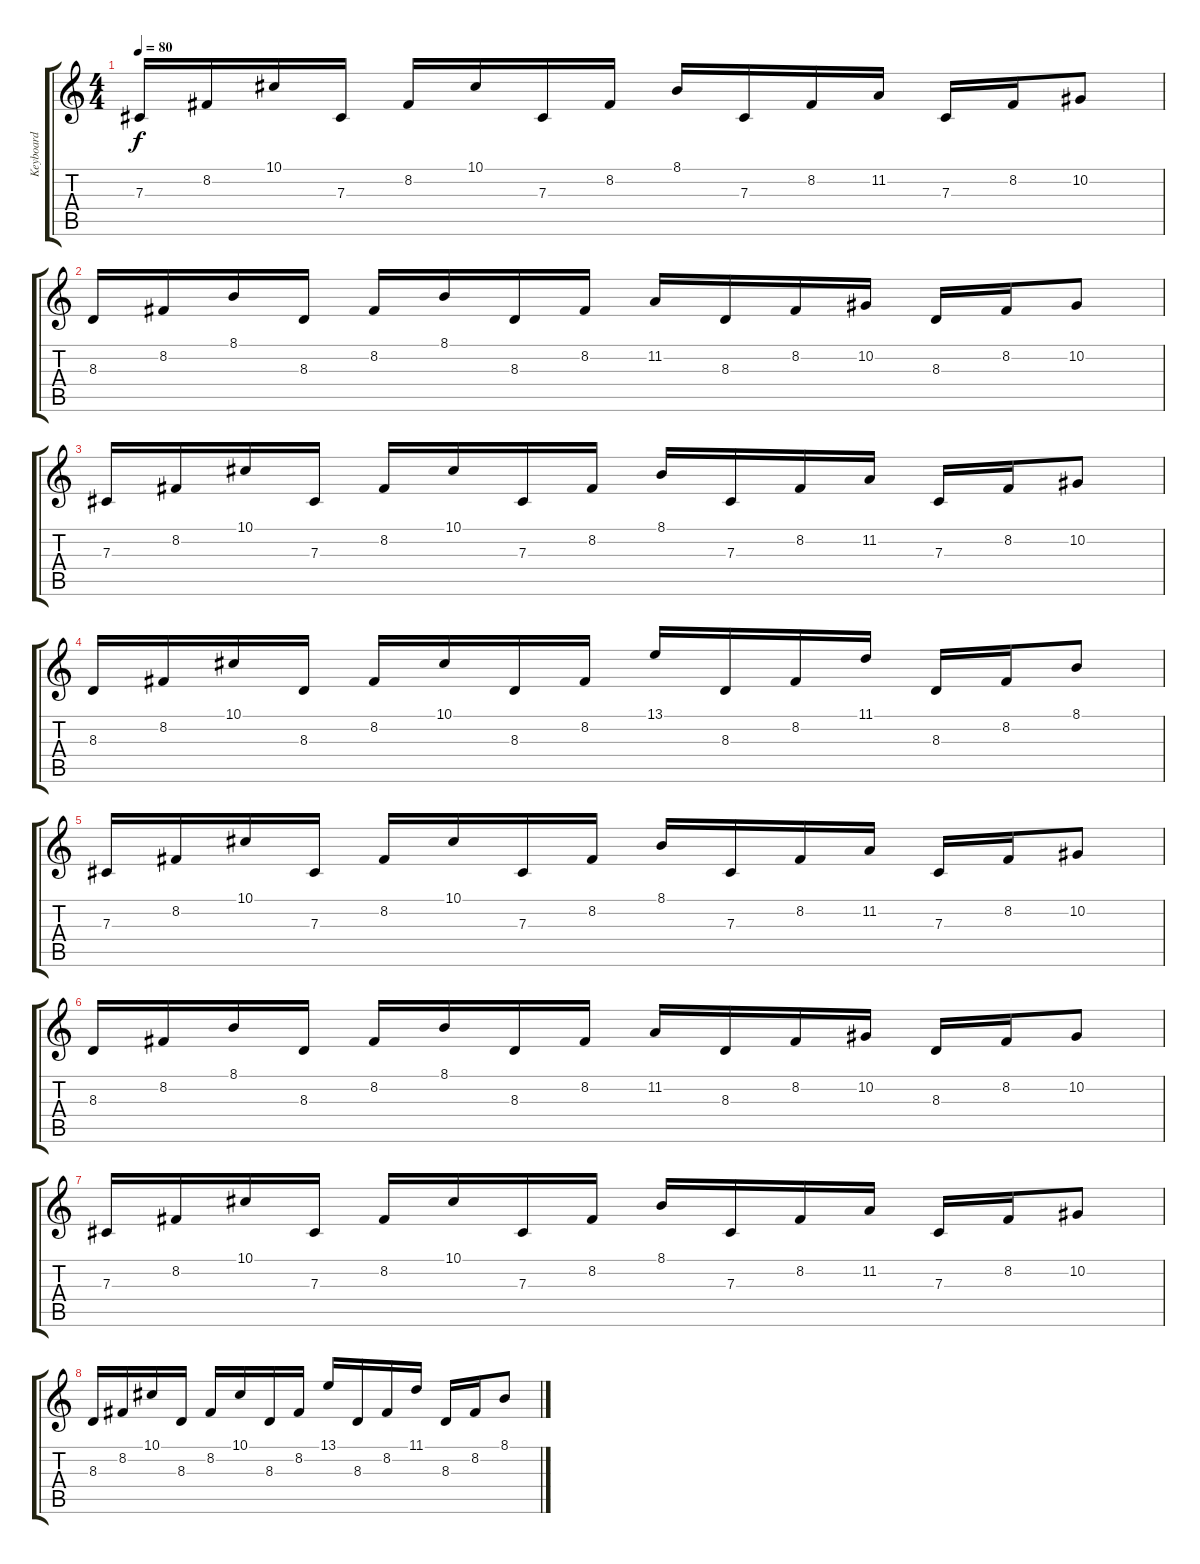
\track ("Keyboard" "Keyboard") {instrument harpsichord}
\staff {score tabs}
\tuning (Eb4 Bb3 Gb3 Db3 Ab2 Eb2) {hide}
\ts (4 4)
\tempo 80
\clef g2
\ks c
7.3.16{dy f} 8.2.16 10.1.16 7.3.16 8.2.16 10.1.16 7.3.16 8.2.16 8.1.16 7.3.16 8.2.16 11.2.16 7.3.16 8.2.16 10.2.8 |
8.3.16 8.2.16 8.1.16 8.3.16 8.2.16 8.1.16 8.3.16 8.2.16 11.2.16 8.3.16 8.2.16 10.2.16 8.3.16 8.2.16 10.2.8 |
7.3.16 8.2.16 10.1.16 7.3.16 8.2.16 10.1.16 7.3.16 8.2.16 8.1.16 7.3.16 8.2.16 11.2.16 7.3.16 8.2.16 10.2.8 |
8.3.16 8.2.16 10.1.16 8.3.16 8.2.16 10.1.16 8.3.16 8.2.16 13.1.16 8.3.16 8.2.16 11.1.16 8.3.16 8.2.16 8.1.8 |
7.3.16 8.2.16 10.1.16 7.3.16 8.2.16 10.1.16 7.3.16 8.2.16 8.1.16 7.3.16 8.2.16 11.2.16 7.3.16 8.2.16 10.2.8 |
8.3.16 8.2.16 8.1.16 8.3.16 8.2.16 8.1.16 8.3.16 8.2.16 11.2.16 8.3.16 8.2.16 10.2.16 8.3.16 8.2.16 10.2.8 |
7.3.16 8.2.16 10.1.16 7.3.16 8.2.16 10.1.16 7.3.16 8.2.16 8.1.16 7.3.16 8.2.16 11.2.16 7.3.16 8.2.16 10.2.8 |
8.3.16 8.2.16 10.1.16 8.3.16 8.2.16 10.1.16 8.3.16 8.2.16 13.1.16 8.3.16 8.2.16 11.1.16 8.3.16 8.2.16 8.1.8
